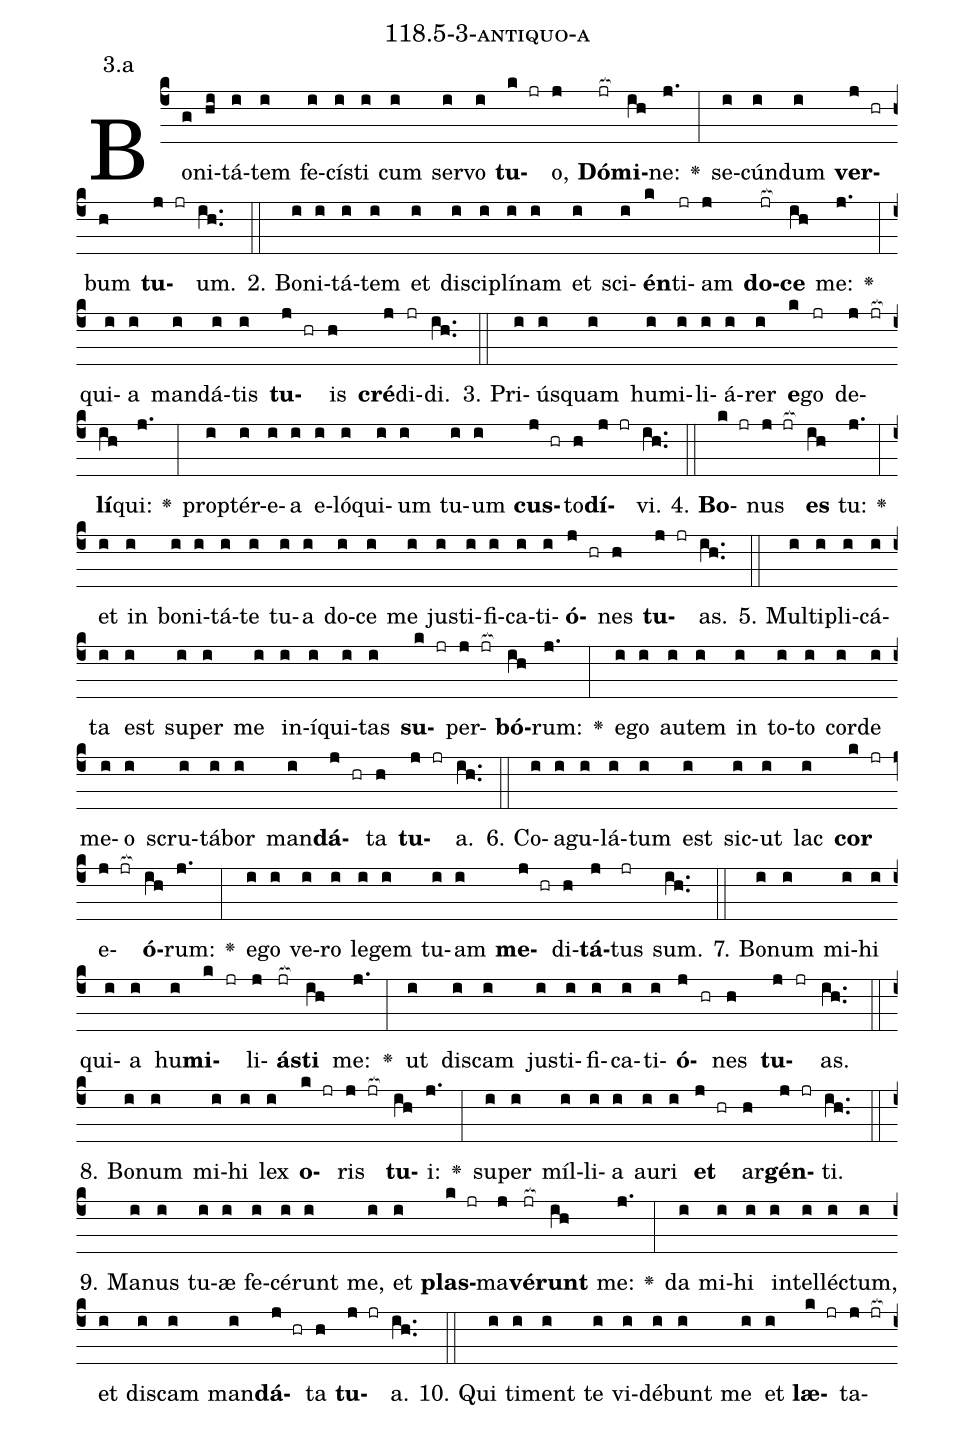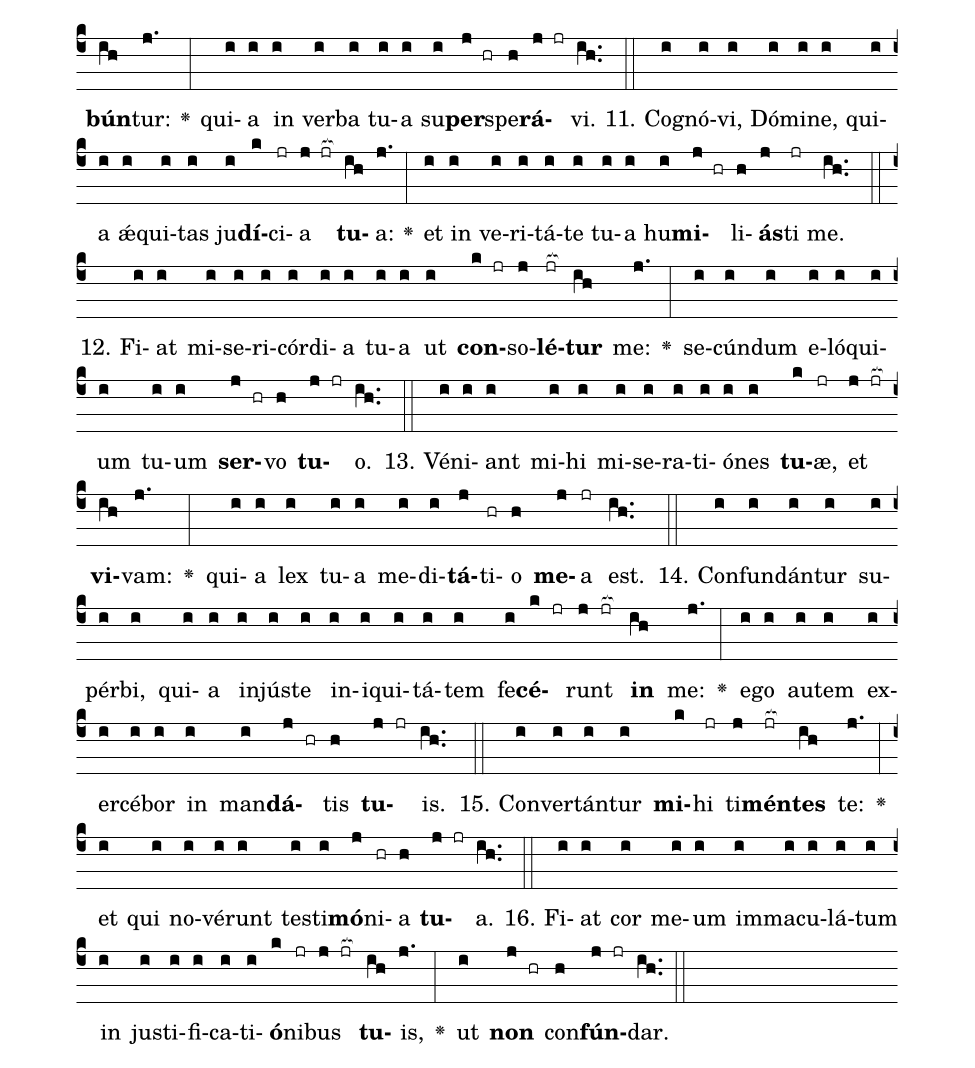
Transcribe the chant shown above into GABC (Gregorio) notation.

name: 118.5-3-antiquo-a;
annotation: 3.a;
%%
(c4)Bo(g)ni(hi)tá(i)tem(i) fe(i)cís(i)ti(i) cum(i) ser(i)vo(i) <b>tu</b>(k jr)o,(j) <b>Dó</b>(jr[ocb:1{])<b>mi</b>(ih[ocb:0}])ne:(j.) <v>\greheightstar</v>(:) se(i)cún(i)dum(i) <b>ver</b>(j hr)bum(h) <b>tu</b>(j jr)um.(ih..) (::)
2. Bo(i)ni(i)tá(i)tem(i) et(i) di(i)sci(i)plí(i)nam(i) et(i) sci(i)<b>én</b>(k)ti(jr)am(j) <b>do</b>(jr[ocb:1{])<b>ce</b>(ih[ocb:0}]) me:(j.) <v>\greheightstar</v>(:) qui(i)a(i) man(i)dá(i)tis(i) <b>tu</b>(j hr)is(h) <b>cré</b>(j)di(jr)di.(ih..) (::)
3. Pri(i)ús(i)quam(i) hu(i)mi(i)li(i)á(i)rer(i) <b>e</b>(k)go(jr) de(j jr[ocb:1{])<b>lí</b>(ih[ocb:0}])qui:(j.) <v>\greheightstar</v>(:) prop(i)tér(i)e(i)a(i) e(i)ló(i)qui(i)um(i) tu(i)um(i) <b>cus</b>(j hr)to(h)<b>dí</b>(j jr)vi.(ih..) (::)
4. <b>Bo</b>(k jr)nus(j jr[ocb:1{]) <b>es</b>(ih[ocb:0}]) tu:(j.) <v>\greheightstar</v>(:) et(i) in(i) bo(i)ni(i)tá(i)te(i) tu(i)a(i) do(i)ce(i) me(i) jus(i)ti(i)fi(i)ca(i)ti(i)<b>ó</b>(j hr)nes(h) <b>tu</b>(j jr)as.(ih..) (::)
5. Mul(i)ti(i)pli(i)cá(i)ta(i) est(i) su(i)per(i) me(i) in(i)í(i)qui(i)tas(i) <b>su</b>(k jr)per(j jr[ocb:1{])<b>bó</b>(ih[ocb:0}])rum:(j.) <v>\greheightstar</v>(:) e(i)go(i) au(i)tem(i) in(i) to(i)to(i) cor(i)de(i) me(i)o(i) scru(i)tá(i)bor(i) man(i)<b>dá</b>(j hr)ta(h) <b>tu</b>(j jr)a.(ih..) (::)
6. Co(i)a(i)gu(i)lá(i)tum(i) est(i) sic(i)ut(i) lac(i) <b>cor</b>(k jr) e(j jr[ocb:1{])<b>ó</b>(ih[ocb:0}])rum:(j.) <v>\greheightstar</v>(:) e(i)go(i) ve(i)ro(i) le(i)gem(i) tu(i)am(i) <b>me</b>(j hr)di(h)<b>tá</b>(j)tus(jr) sum.(ih..) (::)
7. Bo(i)num(i) mi(i)hi(i) qui(i)a(i) hu(i)<b>mi</b>(k jr)li(j)<b>ás</b>(jr[ocb:1{])<b>ti</b>(ih[ocb:0}]) me:(j.) <v>\greheightstar</v>(:) ut(i) dis(i)cam(i) jus(i)ti(i)fi(i)ca(i)ti(i)<b>ó</b>(j hr)nes(h) <b>tu</b>(j jr)as.(ih..) (::)
8. Bo(i)num(i) mi(i)hi(i) lex(i) <b>o</b>(k jr)ris(j jr[ocb:1{]) <b>tu</b>(ih[ocb:0}])i:(j.) <v>\greheightstar</v>(:) su(i)per(i) míl(i)li(i)a(i) au(i)ri(i) <b>et</b>(j hr) ar(h)<b>gén</b>(j jr)ti.(ih..) (::)
9. Ma(i)nus(i) tu(i)æ(i) fe(i)cé(i)runt(i) me,(i) et(i) <b>plas</b>(k jr)ma(j)<b>vé</b>(jr[ocb:1{])<b>runt</b>(ih[ocb:0}]) me:(j.) <v>\greheightstar</v>(:) da(i) mi(i)hi(i) in(i)tel(i)léc(i)tum,(i) et(i) dis(i)cam(i) man(i)<b>dá</b>(j hr)ta(h) <b>tu</b>(j jr)a.(ih..) (::)
10. Qui(i) ti(i)ment(i) te(i) vi(i)dé(i)bunt(i) me(i) et(i) <b>læ</b>(k jr)ta(j jr[ocb:1{])<b>bún</b>(ih[ocb:0}])tur:(j.) <v>\greheightstar</v>(:) qui(i)a(i) in(i) ver(i)ba(i) tu(i)a(i) su(i)<b>per</b>(j hr)spe(h)<b>rá</b>(j jr)vi.(ih..) (::)
11. Co(i)gnó(i)vi,(i) Dó(i)mi(i)ne,(i) qui(i)a(i) ǽ(i)qui(i)tas(i) ju(i)<b>dí</b>(k)ci(jr)a(j jr[ocb:1{]) <b>tu</b>(ih[ocb:0}])a:(j.) <v>\greheightstar</v>(:) et(i) in(i) ve(i)ri(i)tá(i)te(i) tu(i)a(i) hu(i)<b>mi</b>(j hr)li(h)<b>ás</b>(j)ti(jr) me.(ih..) (::)
12. Fi(i)at(i) mi(i)se(i)ri(i)cór(i)di(i)a(i) tu(i)a(i) ut(i) <b>con</b>(k jr)so(j)<b>lé</b>(jr[ocb:1{])<b>tur</b>(ih[ocb:0}]) me:(j.) <v>\greheightstar</v>(:) se(i)cún(i)dum(i) e(i)ló(i)qui(i)um(i) tu(i)um(i) <b>ser</b>(j hr)vo(h) <b>tu</b>(j jr)o.(ih..) (::)
13. Vé(i)ni(i)ant(i) mi(i)hi(i) mi(i)se(i)ra(i)ti(i)ó(i)nes(i) <b>tu</b>(k)æ,(jr) et(j jr[ocb:1{]) <b>vi</b>(ih[ocb:0}])vam:(j.) <v>\greheightstar</v>(:) qui(i)a(i) lex(i) tu(i)a(i) me(i)di(i)<b>tá</b>(j)ti(hr)o(h) <b>me</b>(j)a(jr) est.(ih..) (::)
14. Con(i)fun(i)dán(i)tur(i) su(i)pér(i)bi,(i) qui(i)a(i) in(i)jús(i)te(i) in(i)i(i)qui(i)tá(i)tem(i) fe(i)<b>cé</b>(k jr)runt(j jr[ocb:1{]) <b>in</b>(ih[ocb:0}]) me:(j.) <v>\greheightstar</v>(:) e(i)go(i) au(i)tem(i) ex(i)er(i)cé(i)bor(i) in(i) man(i)<b>dá</b>(j hr)tis(h) <b>tu</b>(j jr)is.(ih..) (::)
15. Con(i)ver(i)tán(i)tur(i) <b>mi</b>(k)hi(jr) ti(j)<b>mén</b>(jr[ocb:1{])<b>tes</b>(ih[ocb:0}]) te:(j.) <v>\greheightstar</v>(:) et(i) qui(i) no(i)vé(i)runt(i) tes(i)ti(i)<b>mó</b>(j)ni(hr)a(h) <b>tu</b>(j jr)a.(ih..) (::)
16. Fi(i)at(i) cor(i) me(i)um(i) im(i)ma(i)cu(i)lá(i)tum(i) in(i) jus(i)ti(i)fi(i)ca(i)ti(i)<b>ó</b>(k)ni(jr)bus(j jr[ocb:1{]) <b>tu</b>(ih[ocb:0}])is,(j.) <v>\greheightstar</v>(:) ut(i) <b>non</b>(j hr) con(h)<b>fún</b>(j jr)dar.(ih..) (::)
